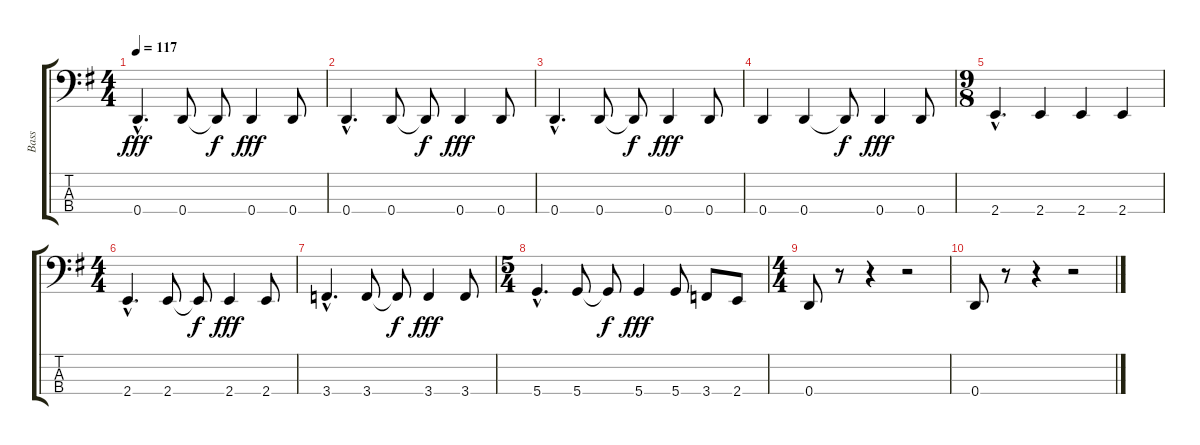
\track ("Bass" "Bass") {instrument electricbassfinger}
\staff {score tabs}
\tuning (G2 D2 A1 D1) {hide}
\ts (4 4)
\tempo 117
\clef f4
\ks g
0.4{hac}.4{d dy fff instrument electricbassfinger} 0.4.8 0.4{t}.8{dy f} 0.4.4{dy fff} 0.4.8 |
0.4{hac}.4{d} 0.4.8 0.4{t}.8{dy f} 0.4.4{dy fff} 0.4.8 |
0.4{hac}.4{d} 0.4.8 0.4{t}.8{dy f} 0.4.4{dy fff} 0.4.8 |
0.4.4 0.4.4 0.4{t}.8{dy f} 0.4.4{dy fff} 0.4.8 |
\ts (9 8)
2.4{hac}.4{d} 2.4.4 2.4.4 2.4.4 |
\ts (4 4)
2.4{hac}.4{d} 2.4.8 2.4{t}.8{dy f} 2.4.4{dy fff} 2.4.8 |
3.4{hac}.4{d} 3.4.8 3.4{t}.8{dy f} 3.4.4{dy fff} 3.4.8 |
\ts (5 4)
5.4{hac}.4{d} 5.4.8 5.4{t}.8{dy f} 5.4.4{dy fff} 5.4.8 3.4.8 2.4.8 |
\ts (4 4)
0.4.8 r.8 r.4 r.2 |
0.4.8 r.8 r.4 r.2
